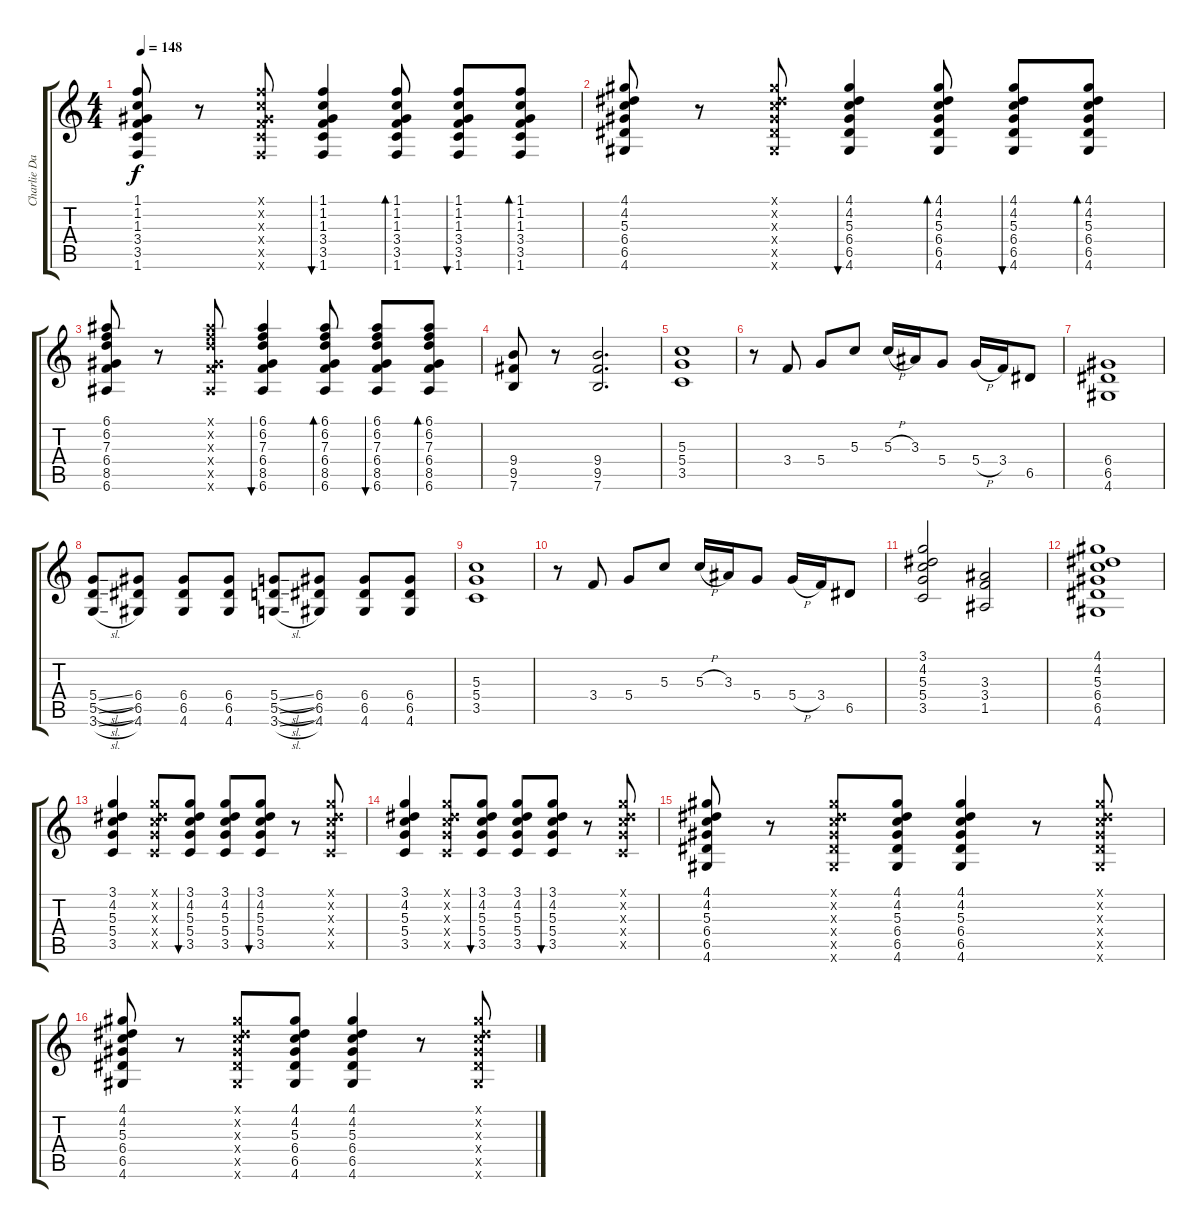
\track ("Charlie Daniels Guitar" "Charlie Da") {instrument overdrivenguitar}
\staff {score tabs}
\tuning (E4 B3 G3 D3 A2 E2) {hide}
\ts (4 4)
\tempo 148
\clef g2
\ks c
(1.1 1.2 1.3 3.4 3.5 1.6).8{dy f} r.8 (1.1{x} 1.2{x} 1.3{x} 3.4{x} 3.5{x} 1.6{x}).8 (1.1 1.2 1.3 3.4 3.5 1.6).4{bu 60} (1.1 1.2 1.3 3.4 3.5 1.6).8{bd 60} (1.1 1.2 1.3 3.4 3.5 1.6).8{bu 60} (1.1 1.2 1.3 3.4 3.5 1.6).8{bd 60} |
(4.1 4.2 5.3 6.4 6.5 4.6).8 r.8 (4.1{x} 4.2{x} 5.3{x} 6.4{x} 6.5{x} 4.6{x}).8 (4.1 4.2 5.3 6.4 6.5 4.6).4{bu 60} (4.1 4.2 5.3 6.4 6.5 4.6).8{bd 60} (4.1 4.2 5.3 6.4 6.5 4.6).8{bu 60} (4.1 4.2 5.3 6.4 6.5 4.6).8{bd 60} |
(6.1 6.2 7.3 6.4 8.5 6.6).8 r.8 (6.1{x} 6.2{x} 7.3{x} 6.4{x} 8.5{x} 6.6{x}).8 (6.1 6.2 7.3 6.4 8.5 6.6).4{bu 60} (6.1 6.2 7.3 6.4 8.5 6.6).8{bd 60} (6.1 6.2 7.3 6.4 8.5 6.6).8{bu 60} (6.1 6.2 7.3 6.4 8.5 6.6).8{bd 60} |
(9.4 9.5 7.6).8{volume 12 balance 8 instrument overdrivenguitar} r.8 (9.4 9.5 7.6).2{d} |
(5.3 5.4 3.5).1{volume 12 balance 0} |
r.8 3.4.8 5.4.8 5.3.8 5.3{h}.16 3.3.16 5.4.8 5.4{h}.16 3.4.16 6.5.8 |
(6.4 6.5 4.6).1 |
(5.4{sl} 5.5{sl} 3.6{sl}).8 (6.4 6.5 4.6).8 (6.4 6.5 4.6).8 (6.4 6.5 4.6).8 (5.4{sl} 5.5{sl} 3.6{sl}).8 (6.4 6.5 4.6).8 (6.4 6.5 4.6).8 (6.4 6.5 4.6).8 |
(5.3 5.4 3.5).1 |
r.8 3.4.8 5.4.8 5.3.8 5.3{h}.16 3.3.16 5.4.8 5.4{h}.16 3.4.16 6.5.8 |
(3.1 4.2 5.3 5.4 3.5).2 (3.3 3.4 1.5).2 |
(4.1 4.2 5.3 6.4 6.5 4.6).1 |
(3.1 4.2 5.3 5.4 3.5).4{volume 9 balance 8 instrument electricguitarclean} (3.1{x} 4.2{x} 5.3{x} 5.4{x} 3.5{x}).8 (3.1 4.2 5.3 5.4 3.5).8{bu 60} (3.1 4.2 5.3 5.4 3.5).8 (3.1 4.2 5.3 5.4 3.5).8{bu 60} r.8 (3.1{x} 4.2{x} 5.3{x} 5.4{x} 3.5{x}).8 |
(3.1 4.2 5.3 5.4 3.5).4 (3.1{x} 4.2{x} 5.3{x} 5.4{x} 3.5{x}).8 (3.1 4.2 5.3 5.4 3.5).8{bu 60} (3.1 4.2 5.3 5.4 3.5).8 (3.1 4.2 5.3 5.4 3.5).8{bu 60} r.8 (3.1{x} 4.2{x} 5.3{x} 5.4{x} 3.5{x}).8 |
(4.1 4.2 5.3 6.4 6.5 4.6).8 r.8 (4.1{x} 4.2{x} 5.3{x} 6.4{x} 6.5{x} 4.6{x}).8 (4.1 4.2 5.3 6.4 6.5 4.6).8 (4.1 4.2 5.3 6.4 6.5 4.6).4 r.8 (4.1{x} 4.2{x} 5.3{x} 6.4{x} 6.5{x} 4.6{x}).8 |
(4.1 4.2 5.3 6.4 6.5 4.6).8 r.8 (4.1{x} 4.2{x} 5.3{x} 6.4{x} 6.5{x} 4.6{x}).8 (4.1 4.2 5.3 6.4 6.5 4.6).8 (4.1 4.2 5.3 6.4 6.5 4.6).4 r.8 (4.1{x} 4.2{x} 5.3{x} 6.4{x} 6.5{x} 4.6{x}).8
